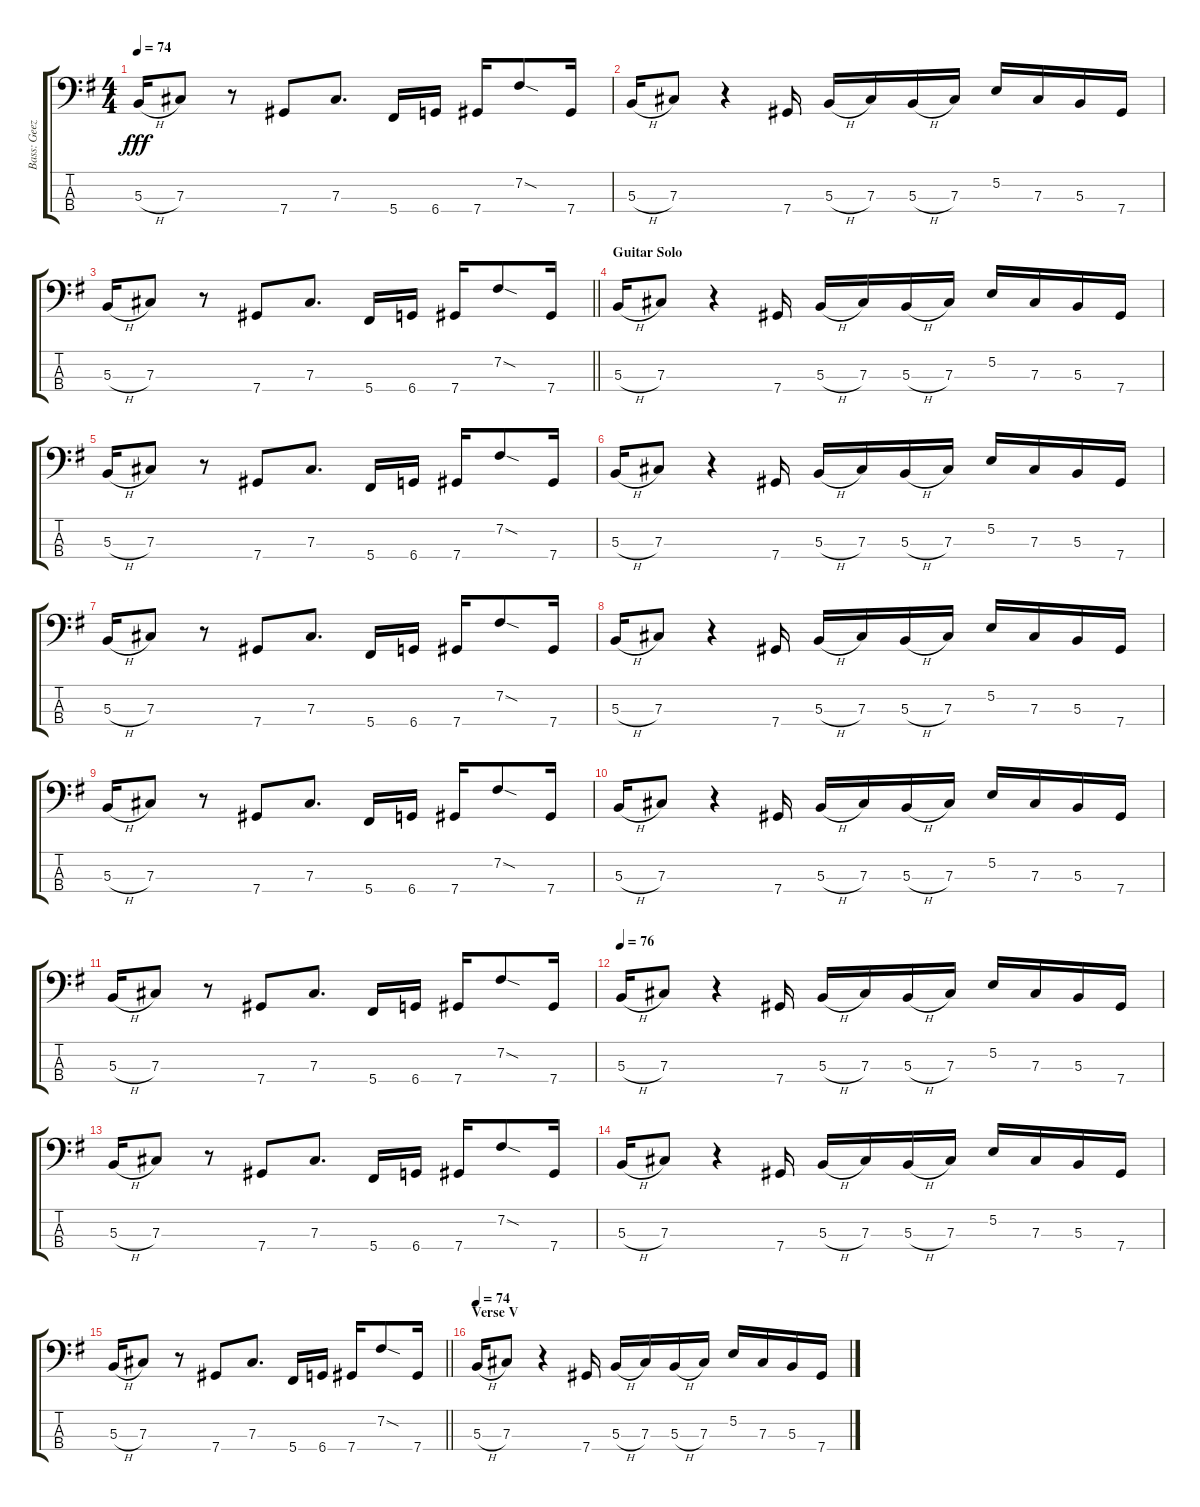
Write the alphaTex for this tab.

\track ("Bass: Geezer" "Bass: Geez") {instrument electricbassfinger}
\staff {score tabs}
\tuning (E2 B1 Gb1 Db1) {hide}
\ts (4 4)
\tempo 74
\clef f4
\ks g
5.3{h}.16{dy fff} 7.3.8 r.8 7.4.8 7.3.8{d} 5.4.16 6.4.16 7.4.16 7.2{sod}.8 7.4.16 |
5.3{h}.16 7.3.8 r.4 7.4.16 5.3{h}.16 7.3.16 5.3{h}.16 7.3.16 5.2.16 7.3.16 5.3.16 7.4.16 |
\barLineRight lightlight
5.3{h}.16 7.3.8 r.8 7.4.8 7.3.8{d} 5.4.16 6.4.16 7.4.16 7.2{sod}.8 7.4.16 |
\section ("" "Guitar Solo")
5.3{h}.16 7.3.8 r.4 7.4.16 5.3{h}.16 7.3.16 5.3{h}.16 7.3.16 5.2.16 7.3.16 5.3.16 7.4.16 |
5.3{h}.16 7.3.8 r.8 7.4.8 7.3.8{d} 5.4.16 6.4.16 7.4.16 7.2{sod}.8 7.4.16 |
5.3{h}.16 7.3.8 r.4 7.4.16 5.3{h}.16 7.3.16 5.3{h}.16 7.3.16 5.2.16 7.3.16 5.3.16 7.4.16 |
5.3{h}.16 7.3.8 r.8 7.4.8 7.3.8{d} 5.4.16 6.4.16 7.4.16 7.2{sod}.8 7.4.16 |
5.3{h}.16 7.3.8 r.4 7.4.16 5.3{h}.16 7.3.16 5.3{h}.16 7.3.16 5.2.16 7.3.16 5.3.16 7.4.16 |
5.3{h}.16 7.3.8 r.8 7.4.8 7.3.8{d} 5.4.16 6.4.16 7.4.16 7.2{sod}.8 7.4.16 |
5.3{h}.16 7.3.8 r.4 7.4.16 5.3{h}.16 7.3.16 5.3{h}.16 7.3.16 5.2.16 7.3.16 5.3.16 7.4.16 |
5.3{h}.16 7.3.8 r.8 7.4.8 7.3.8{d} 5.4.16 6.4.16 7.4.16 7.2{sod}.8 7.4.16 |
\tempo 76
5.3{h}.16 7.3.8 r.4 7.4.16 5.3{h}.16 7.3.16 5.3{h}.16 7.3.16 5.2.16 7.3.16 5.3.16 7.4.16 |
5.3{h}.16 7.3.8 r.8 7.4.8 7.3.8{d} 5.4.16 6.4.16 7.4.16 7.2{sod}.8 7.4.16 |
5.3{h}.16 7.3.8 r.4 7.4.16 5.3{h}.16 7.3.16 5.3{h}.16 7.3.16 5.2.16 7.3.16 5.3.16 7.4.16 |
\barLineRight lightlight
5.3{h}.16 7.3.8 r.8 7.4.8 7.3.8{d} 5.4.16 6.4.16 7.4.16 7.2{sod}.8 7.4.16 |
\section ("" "Verse V")
\tempo 74
5.3{h}.16 7.3.8 r.4 7.4.16 5.3{h}.16 7.3.16 5.3{h}.16 7.3.16 5.2.16 7.3.16 5.3.16 7.4.16
